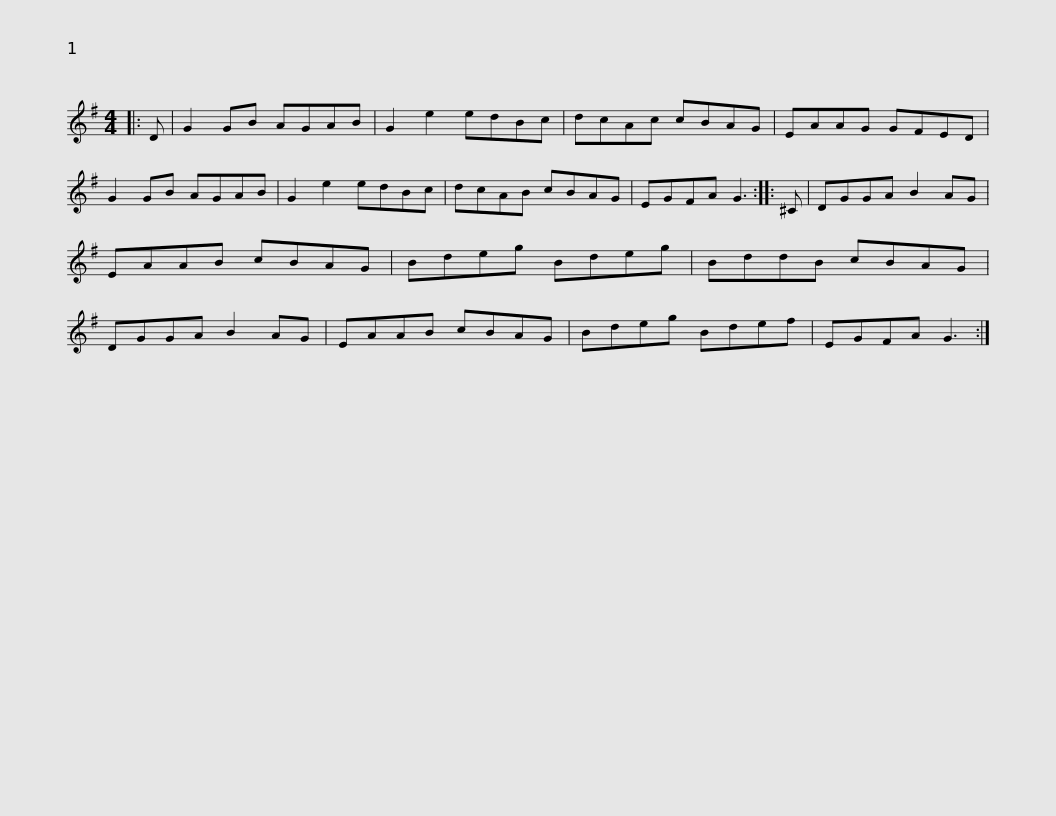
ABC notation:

X:1
L:1/8
M:4/4
I:linebreak $
K:G
V:1 treble
V:1
|: D | G2 GB AGAB | G2 e2 edBc | dcAc cBAG | EAAG GFED | %5
 G2 GB AGAB | G2 e2 edBc |$ dcAB cBAG | EGFA G3 :: ^C | %10
 DGGA B2 AG | EAAB cBAG | Bdeg Bdeg |$ BddB cBAG | DGGA B2 AG | %15
 EAAB cBAG | Bdeg Bdef | EGFA G3 :| %18
